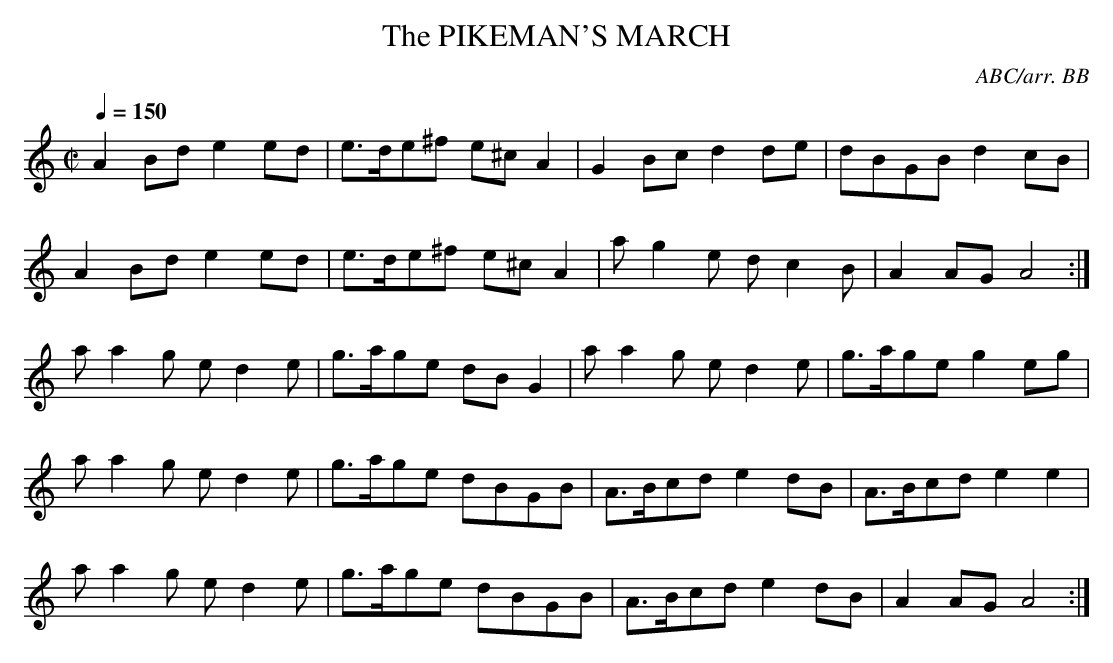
X:1
T:PIKEMAN'S MARCH, The
C:ABC/arr. BB
M:C|
Q:1/4=150
L:1/8
K:Am
A2Bd e2ed|e>de^f e^cA2|G2Bc d2de|dBGB d2cB|
A2Bd e2ed|e>de^f e^cA2|ag2e dc2B|A2AG A4 :|
aa2g ed2e|g>age dBG2|aa2g ed2e|g>age g2eg|
aa2g ed2e|g>age dBGB|A>Bcd e2dB|A>Bcd e2e2|
aa2g ed2e|g>age dBGB|A>Bcd e2dB|A2AG A4 :|
